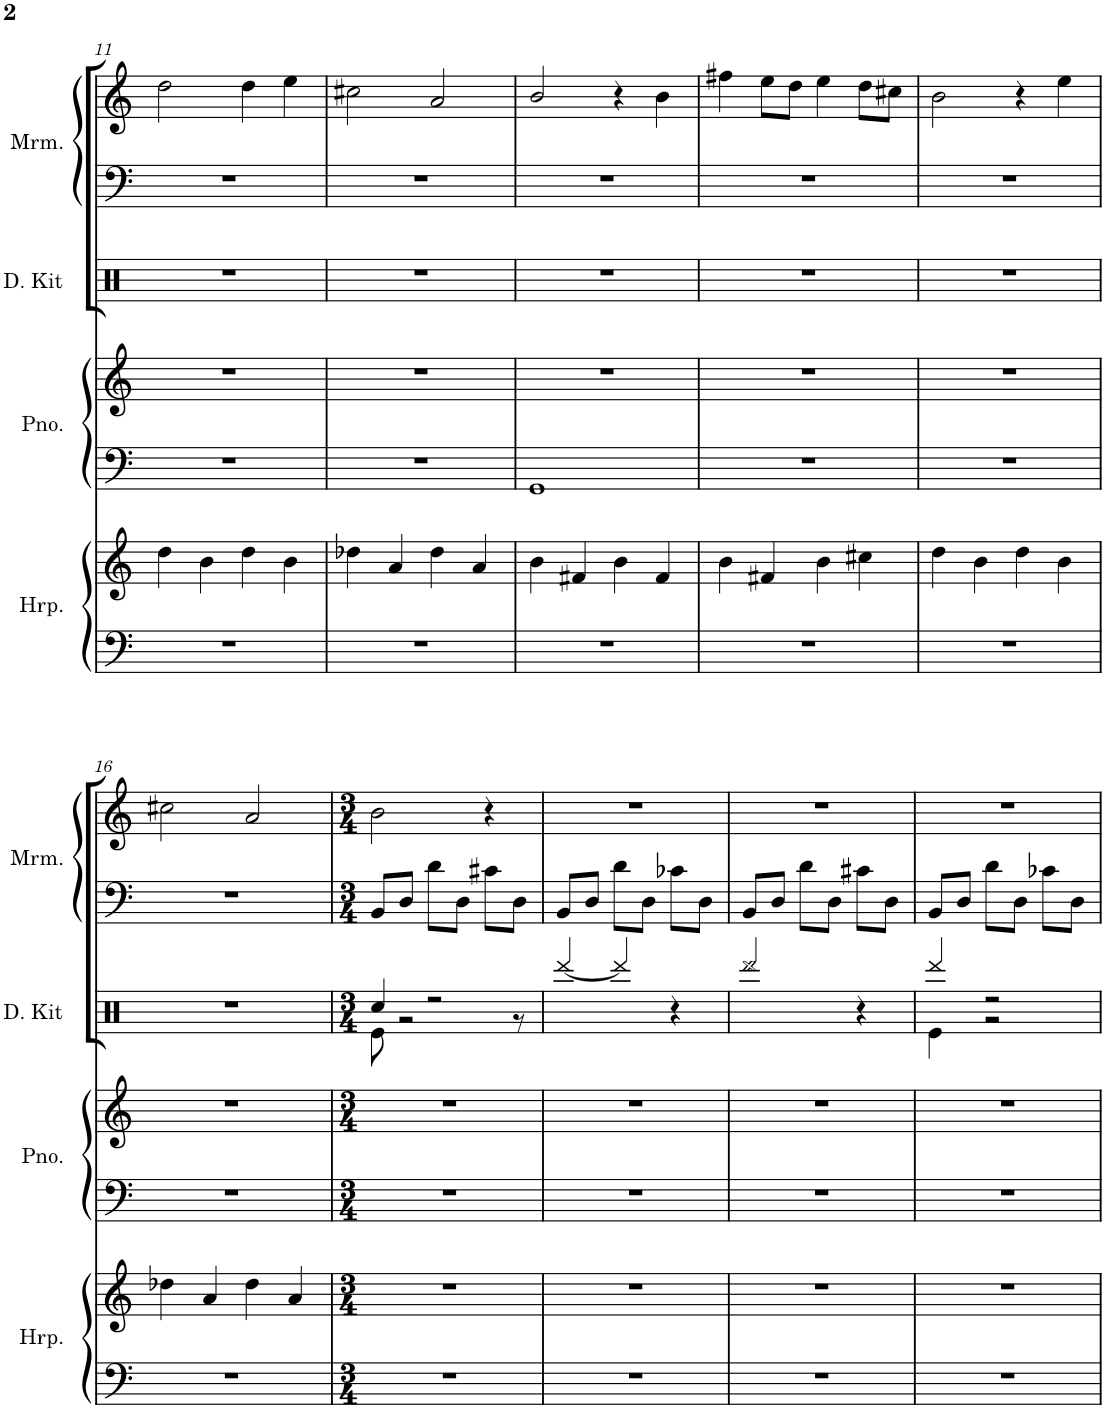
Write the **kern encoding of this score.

**kern	**kern	**kern	**kern	**kern	**kern	**kern
*part4	*part4	*part3	*part3	*part2	*part1	*part1
*staff7	*staff6	*staff5	*staff4	*staff3	*staff2	*staff1
*I"Harp	*	*I"Piano	*	*I"Drum Kit	*I"Marimba	*
*I'Hrp.	*	*I'Pno.	*	*I'D. Kit	*I'Mrm.	*
!!LO:PB:g=z
*clefF4	*clefG2	*clefF4	*clefG2	*clefX	*clefF4	*clefG2
*k[]	*k[]	*k[]	*k[]	*k[]	*k[]	*k[]
*M4/4	*M4/4	*M4/4	*M4/4	*M4/4	*M4/4	*M4/4
=11	=11	=11	=11	=11	=11	=11
1r	4dd\	1r	1r	1r	1r	2dd\
.	4b\	.	.	.	.	.
.	4dd\	.	.	.	.	4dd\
.	4b\	.	.	.	.	4ee\
=12	=12	=12	=12	=12	=12	=12
1r	4dd-X\	1r	1r	1r	1r	2cc#X\
.	4a/	.	.	.	.	.
.	4dd-\	.	.	.	.	2a/
.	4a/	.	.	.	.	.
=13	=13	=13	=13	=13	=13	=13
1r	4b\	1GG	1r	1r	1r	2b/
.	4f#X/	.	.	.	.	.
.	4b\	.	.	.	.	4r
.	4f#/	.	.	.	.	4b\
=14	=14	=14	=14	=14	=14	=14
1r	4b\	1r	1r	1r	1r	4ff#X\
.	4f#X/	.	.	.	.	8ee\L
.	.	.	.	.	.	8dd\J
.	4b\	.	.	.	.	4ee\
.	4cc#X\	.	.	.	.	8dd\L
.	.	.	.	.	.	8cc#X\J
=15	=15	=15	=15	=15	=15	=15
1r	4dd\	1r	1r	1r	1r	2b\
.	4b\	.	.	.	.	.
.	4dd\	.	.	.	.	4r
.	4b\	.	.	.	.	4ee\
!!LO:LB:g=z
=16	=16	=16	=16	=16	=16	=16
1r	4dd-X\	1r	1r	1r	1r	2cc#X\
.	4a/	.	.	.	.	.
.	4dd-\	.	.	.	.	2a/
.	4a/	.	.	.	.	.
=17	=17	=17	=17	=17	=17	=17
*M3/4	*M3/4	*M3/4	*M3/4	*M3/4	*M3/4	*M3/4
*	*	*	*	*^	*	*
2.r	2.r	2.r	2.r	4Rcc/	8Re\	8BB/L	2b\
.	.	.	.	.	2r	8D/J	.
.	.	.	.	2r	.	8d\L	.
.	.	.	.	.	.	8D\J	.
.	.	.	.	.	.	8c#X\L	4r
.	.	.	.	.	8r	8D\J	.
*	*	*	*	*v	*v	*	*
=18	=18	=18	=18	=18	=18	=18
2.r	2.r	2.r	2.r	[4Rddd/	8BB/L	2.r
.	.	.	.	.	8D/J	.
.	.	.	.	4Rddd/]	8d\L	.
.	.	.	.	.	8D\J	.
.	.	.	.	4r	8c-X\L	.
.	.	.	.	.	8D\J	.
=19	=19	=19	=19	=19	=19	=19
2.r	2.r	2.r	2.r	2Rddd/	8BB/L	2.r
.	.	.	.	.	8D/J	.
.	.	.	.	.	8d\L	.
.	.	.	.	.	8D\J	.
.	.	.	.	4r	8c#X\L	.
.	.	.	.	.	8D\J	.
=20	=20	=20	=20	=20	=20	=20
*	*	*	*	*^	*	*
2.r	2.r	2.r	2.r	4Rddd/	4Re\	8BB/L	2.r
.	.	.	.	.	.	8D/J	.
.	.	.	.	2r	2r	8d\L	.
.	.	.	.	.	.	8D\J	.
.	.	.	.	.	.	8c-X\L	.
.	.	.	.	.	.	8D\J	.
*	*	*	*	*v	*v	*	*
=	=	=	=	=	=	=
*-	*-	*-	*-	*-	*-	*-
